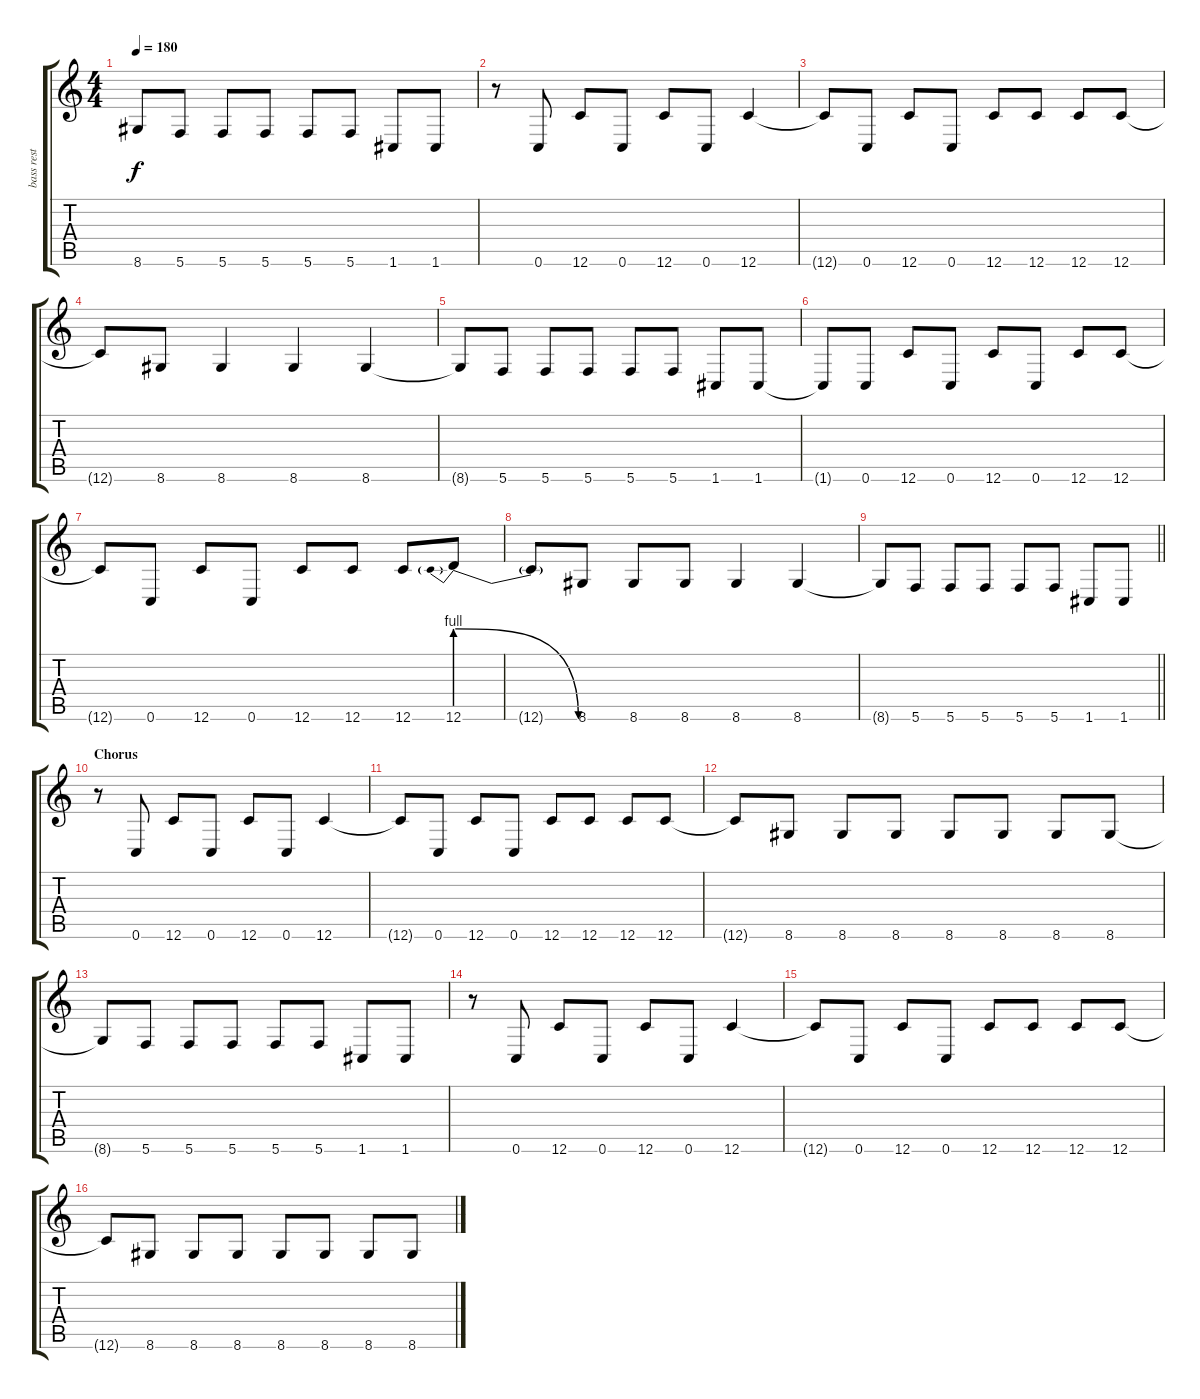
\track ("bass rest" "bass rest") {instrument electricbassfinger}
\staff {score tabs}
\tuning (D4 A3 F3 C3 G2 C2) {hide}
\ts (4 4)
\tempo 180
\clef g2
\ks c
8.6{t}.8{dy f} 5.6.8 5.6.8 5.6.8 5.6.8 5.6.8 1.6.8 1.6.8 |
r.8 0.6.8 12.6.8 0.6.8 12.6.8 0.6.8 12.6.4 |
12.6{t}.8 0.6.8 12.6.8 0.6.8 12.6.8 12.6.8 12.6.8 12.6.8 |
12.6{t}.8 8.6.8 8.6.4 8.6.4 8.6.4 |
8.6{t}.8 5.6.8 5.6.8 5.6.8 5.6.8 5.6.8 1.6.8 1.6.8 |
1.6{t}.8 0.6.8 12.6.8 0.6.8 12.6.8 0.6.8 12.6.8 12.6.8 |
12.6{t}.8 0.6.8 12.6.8 0.6.8 12.6.8 12.6.8 12.6.8 12.6{be (prebendrelease 0 4 60 0)}.8 |
12.6{t}.8 8.6.8 8.6.8 8.6.8 8.6.4 8.6.4 |
\barLineRight lightlight
8.6{t}.8 5.6.8 5.6.8 5.6.8 5.6.8 5.6.8 1.6.8 1.6.8 |
\section ("" "Chorus")
r.8 0.6.8 12.6.8 0.6.8 12.6.8 0.6.8 12.6.4 |
12.6{t}.8 0.6.8 12.6.8 0.6.8 12.6.8 12.6.8 12.6.8 12.6.8 |
12.6{t}.8 8.6.8 8.6.8 8.6.8 8.6.8 8.6.8 8.6.8 8.6.8 |
8.6{t}.8 5.6.8 5.6.8 5.6.8 5.6.8 5.6.8 1.6.8 1.6.8 |
r.8 0.6.8 12.6.8 0.6.8 12.6.8 0.6.8 12.6.4 |
12.6{t}.8 0.6.8 12.6.8 0.6.8 12.6.8 12.6.8 12.6.8 12.6.8 |
12.6{t}.8 8.6.8 8.6.8 8.6.8 8.6.8 8.6.8 8.6.8 8.6.8
